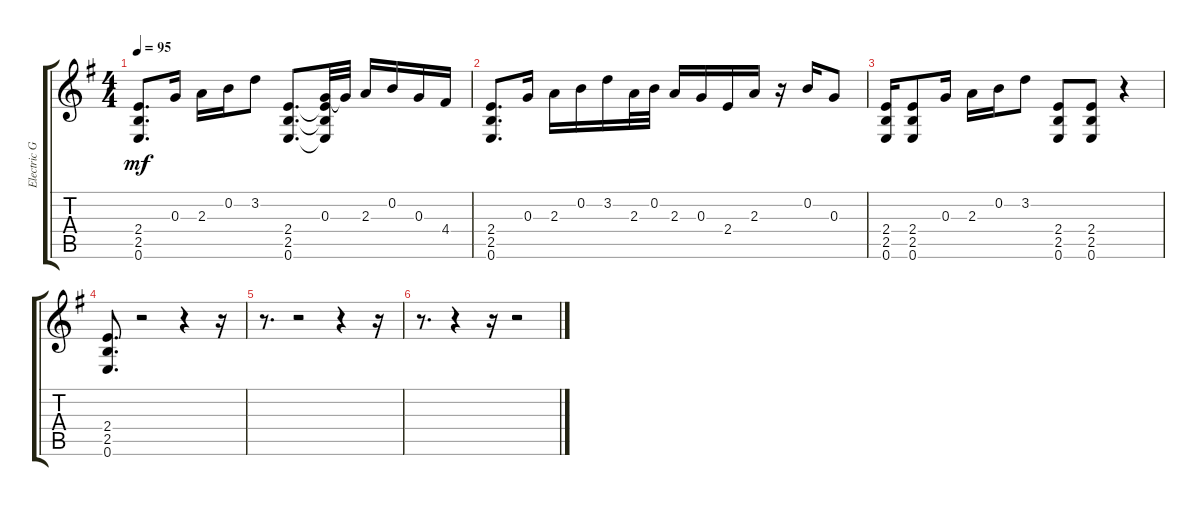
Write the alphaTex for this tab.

\track ("Electric Guitar" "Electric G") {solo instrument distortionguitar}
\staff {score tabs}
\tuning (E4 B3 G3 D3 A2 E2) {hide}
\ts (4 4)
\tempo 95
\clef g2
\ks g
(2.4 2.5 0.6).8{d dy mf} 0.3.16 2.3.16 0.2.16 3.2.8 (2.4 2.5 0.6).8{d} (0.3 2.4{t} 2.5{t} 0.6{t}).32 0.3{t}.32 2.3.16 0.2.16 0.3.16 4.4.16 |
(2.4 2.5 0.6).8{d} 0.3.16 2.3.16 0.2.16 3.2.16 2.3.32 0.2.32 2.3.16 0.3.16 2.4.16 2.3.16 r.16 0.2.16 0.3.8 |
(2.4 2.5 0.6).16 (2.4 2.5 0.6).8 0.3.16 2.3.16 0.2.16 3.2.8 (2.4 2.5 0.6).8 (2.4 2.5 0.6).8 r.4 |
(2.4 2.5 0.6).8{d} r.2 r.4 r.16 |
r.8{d} r.2 r.4 r.16 |
r.8{d} r.4 r.16 r.2
